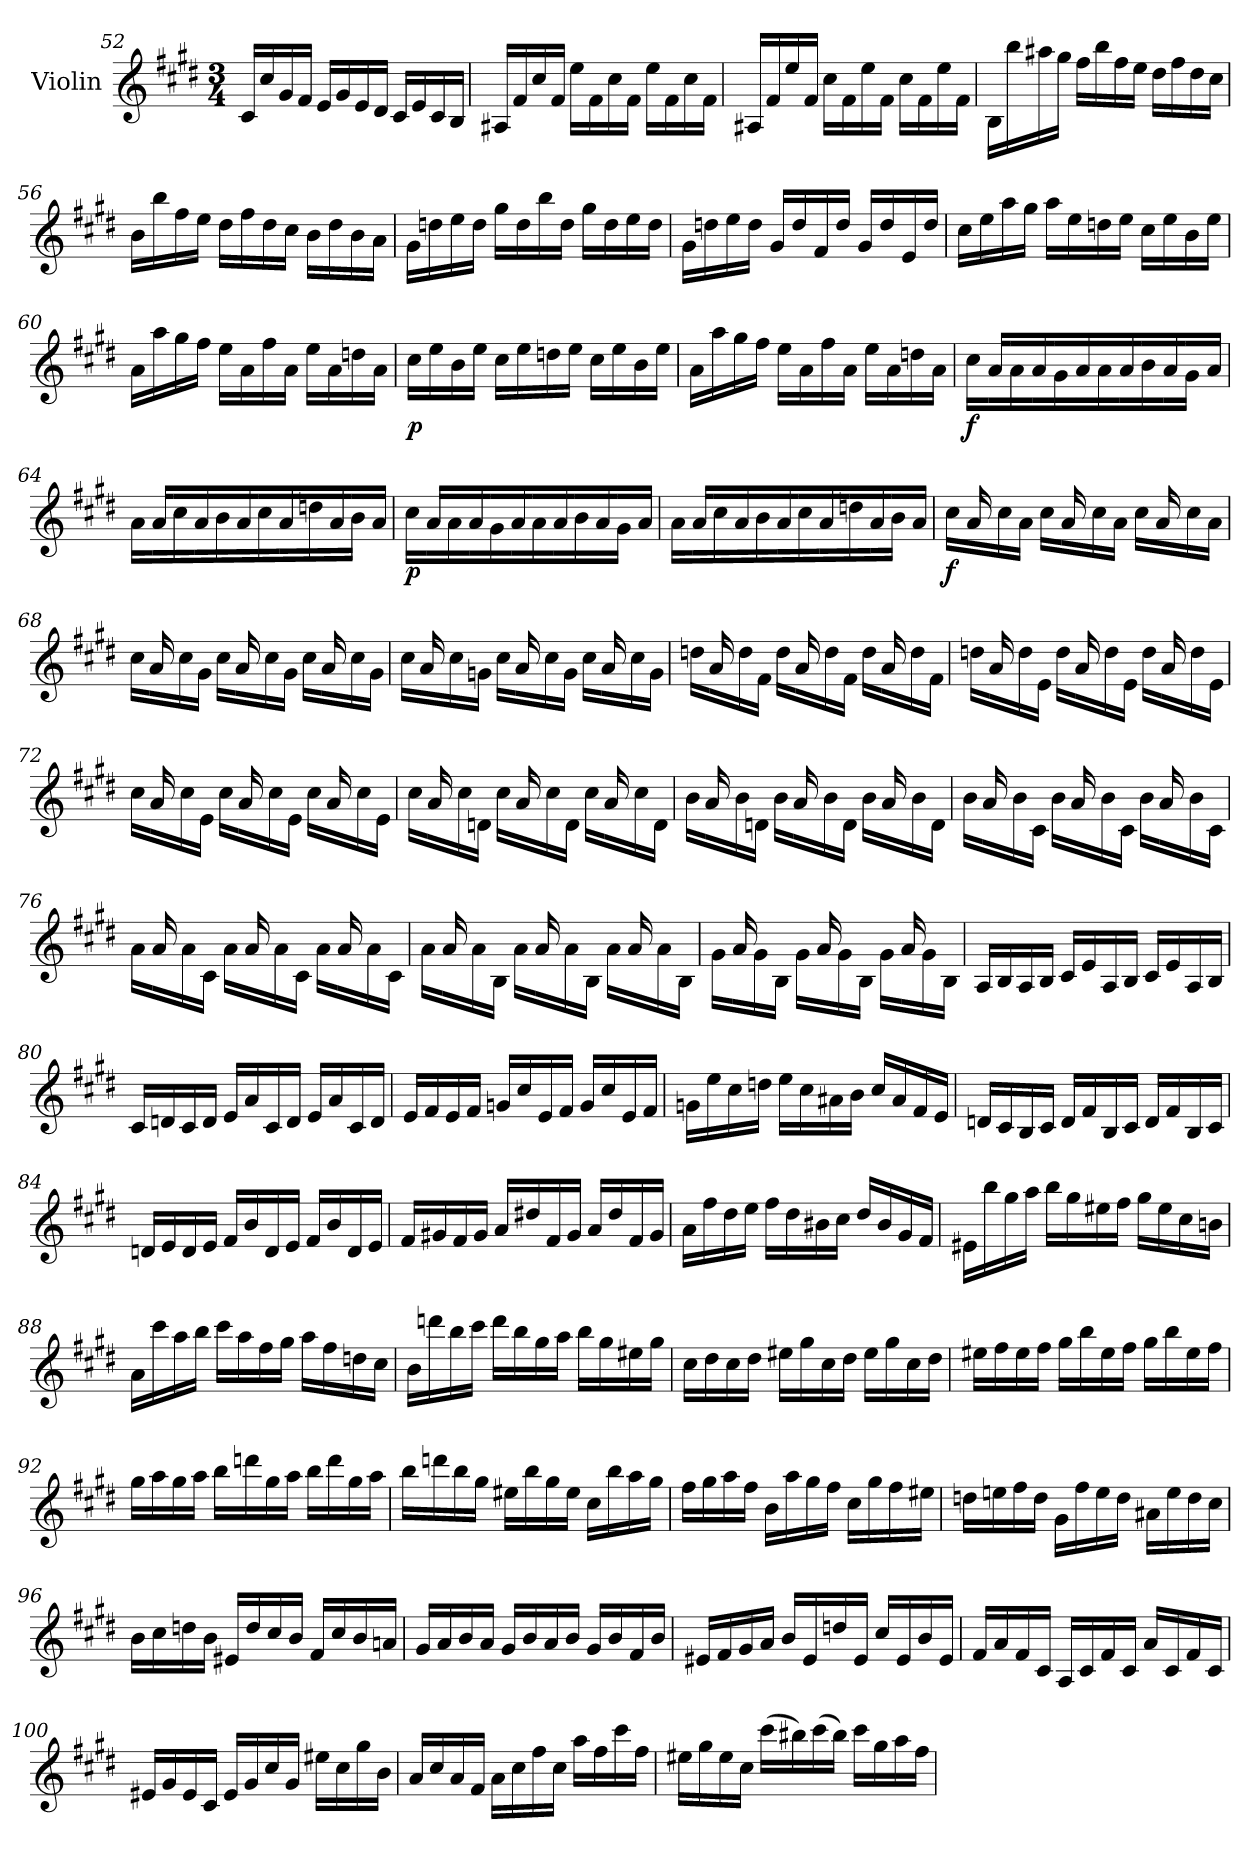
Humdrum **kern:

**kern	**dynam
*part1	*part1
*staff1	*staff1
*I"Violin	*
*I'Vln.	*
*clefG2	*
*k[f#c#g#d#]	*
*M3/4	*
=52	=52
16c#/LL	.
16cc#/	.
16g#/	.
16f#/JJ	.
16e/LL	.
16g#/	.
16e/	.
16d#/JJ	.
16c#/LL	.
16e/	.
16c#/	.
16B/JJ	.
!!LO:LB:g=z
=53	=53
16A#X/LL	.
16f#/	.
16cc#/	.
16f#/JJ	.
16ee\LL	.
16f#\	.
16cc#\	.
16f#\JJ	.
16ee\LL	.
16f#\	.
16cc#\	.
16f#\JJ	.
=54	=54
16A#X/LL	.
16f#/	.
16ee/	.
16f#/JJ	.
16cc#\LL	.
16f#\	.
16ee\	.
16f#\JJ	.
16cc#\LL	.
16f#\	.
16ee\	.
16f#\JJ	.
=55	=55
16B\LL	.
16bb\	.
16aa#X\	.
16gg#\JJ	.
16ff#\LL	.
16bb\	.
16ff#\	.
16ee\JJ	.
16dd#\LL	.
16ff#\	.
16dd#\	.
16cc#\JJ	.
=56	=56
16b\LL	.
16bb\	.
16ff#\	.
16ee\JJ	.
16dd#\LL	.
16ff#\	.
16dd#\	.
16cc#\JJ	.
16b\LL	.
16dd#\	.
16b\	.
16a\JJ	.
!!LO:LB:g=z
=57	=57
16g#\LL	.
16ddn\	.
16ee\	.
16dd\JJ	.
16gg#\LL	.
16dd\	.
16bb\	.
16dd\JJ	.
16gg#\LL	.
16dd\	.
16ee\	.
16dd\JJ	.
=58	=58
16g#\LL	.
16ddn\	.
16ee\	.
16dd\JJ	.
16g#/LL	.
16dd/	.
16f#/	.
16dd/JJ	.
16g#/LL	.
16dd/	.
16e/	.
16dd/JJ	.
=59	=59
16cc#\LL	.
16ee\	.
16aa\	.
16gg#\JJ	.
16aa\LL	.
16ee\	.
16ddn\	.
16ee\JJ	.
16cc#\LL	.
16ee\	.
16b\	.
16ee\JJ	.
=60	=60
16a\LL	.
16aa\	.
16gg#\	.
16ff#\JJ	.
16ee\LL	.
16a\	.
16ff#\	.
16a\JJ	.
16ee\LL	.
16a\	.
16ddn\	.
16a\JJ	.
!!LO:LB:g=z
=61	=61
!	!LO:DY:b
16cc#\LL	p
16ee\	.
16b\	.
16ee\JJ	.
16cc#\LL	.
16ee\	.
16ddn\	.
16ee\JJ	.
16cc#\LL	.
16ee\	.
16b\	.
16ee\JJ	.
=62	=62
16a\LL	.
16aa\	.
16gg#\	.
16ff#\JJ	.
16ee\LL	.
16a\	.
16ff#\	.
16a\JJ	.
16ee\LL	.
16a\	.
16ddn\	.
16a\JJ	.
=63	=63
*^	*
!	!	!LO:DY:b
16rcyy	16cc#\LL	f
16a/LL	16rffyy	.
16rcyy	16a\	.
16a/	16rffyy	.
16rcyy	16g#\	.
16a/	16rffyy	.
16rcyy	16a\	.
16a/	16rffyy	.
16rcyy	16b\	.
16a/	16rffyy	.
16rcyy	16g#\JJ	.
16a/JJ	16rffyy	.
=64	=64	=64
16rcyy	16a\LL	.
16a/LL	16rffyy	.
16rcyy	16cc#\	.
16a/	16rffyy	.
16rcyy	16b\	.
16a/	16rffyy	.
16rcyy	16cc#\	.
16a/	16rffyy	.
16rcyy	16ddn\	.
16a/	16rffyy	.
16rcyy	16b\JJ	.
16a/JJ	16rffyy	.
!!LO:LB:g=z	!!
=65	=65	=65
!	!	!LO:DY:b
16rcyy	16cc#\LL	p
16a/LL	16rffyy	.
16rcyy	16a\	.
16a/	16rffyy	.
16rcyy	16g#\	.
16a/	16rffyy	.
16rcyy	16a\	.
16a/	16rffyy	.
16rcyy	16b\	.
16a/	16rffyy	.
16rcyy	16g#\JJ	.
16a/JJ	16rffyy	.
=66	=66	=66
16rcyy	16a\LL	.
16a/LL	16rffyy	.
16rcyy	16cc#\	.
16a/	16rffyy	.
16rcyy	16b\	.
16a/	16rffyy	.
16rcyy	16cc#\	.
16a/	16rffyy	.
16rcyy	16ddn\	.
16a/	16rffyy	.
16rcyy	16b\JJ	.
16a/JJ	16rffyy	.
=67	=67	=67
!	!	!LO:DY:b
16ryy	16cc#\LL	f
16a/	16reeeyy	.
16ryy	16cc#\	.
16ryy	16a\JJ	.
16ryy	16cc#\LL	.
16a/	16reeeyy	.
16ryy	16cc#\	.
16ryy	16a\JJ	.
16ryy	16cc#\LL	.
16a/	16reeeyy	.
16ryy	16cc#\	.
16ryy	16a\JJ	.
=68	=68	=68
16ryy	16cc#\LL	.
16a/	16reeeyy	.
16ryy	16cc#\	.
16ryy	16g#\JJ	.
16ryy	16cc#\LL	.
16a/	16reeeyy	.
16ryy	16cc#\	.
16ryy	16g#\JJ	.
16ryy	16cc#\LL	.
16a/	16reeeyy	.
16ryy	16cc#\	.
16ryy	16g#\JJ	.
!!LO:LB:g=z	!!
=69	=69	=69
16ryy	16cc#\LL	.
16a/	16reeeyy	.
16ryy	16cc#\	.
16ryy	16gn\JJ	.
16ryy	16cc#\LL	.
16a/	16reeeyy	.
16ryy	16cc#\	.
16ryy	16g\JJ	.
16ryy	16cc#\LL	.
16a/	16reeeyy	.
16ryy	16cc#\	.
16ryy	16g\JJ	.
=70	=70	=70
16ryy	16ddn\LL	.
16a/	16reeeyy	.
16ryy	16dd\	.
16ryy	16f#\JJ	.
16ryy	16dd\LL	.
16a/	16reeeyy	.
16ryy	16dd\	.
16ryy	16f#\JJ	.
16ryy	16dd\LL	.
16a/	16reeeyy	.
16ryy	16dd\	.
16ryy	16f#\JJ	.
!!LO:PB:g=z	!!
=71	=71	=71
16ryy	16ddn\LL	.
16a/	16reeeyy	.
16ryy	16dd\	.
16ryy	16e\JJ	.
16ryy	16dd\LL	.
16a/	16reeeyy	.
16ryy	16dd\	.
16ryy	16e\JJ	.
16ryy	16dd\LL	.
16a/	16reeeyy	.
16ryy	16dd\	.
16ryy	16e\JJ	.
=72	=72	=72
16ryy	16cc#\LL	.
16a/	16reeeyy	.
16ryy	16cc#\	.
16ryy	16e\JJ	.
16ryy	16cc#\LL	.
16a/	16reeeyy	.
16ryy	16cc#\	.
16ryy	16e\JJ	.
16ryy	16cc#\LL	.
16a/	16reeeyy	.
16ryy	16cc#\	.
16ryy	16e\JJ	.
=73	=73	=73
16ryy	16cc#\LL	.
16a/	16reeeyy	.
16ryy	16cc#\	.
16ryy	16dn\JJ	.
16ryy	16cc#\LL	.
16a/	16reeeyy	.
16ryy	16cc#\	.
16ryy	16d\JJ	.
16ryy	16cc#\LL	.
16a/	16reeeyy	.
16ryy	16cc#\	.
16ryy	16d\JJ	.
=74	=74	=74
16ryy	16b\LL	.
16a/	16reeeyy	.
16ryy	16b\	.
16ryy	16dn\JJ	.
16ryy	16b\LL	.
16a/	16reeeyy	.
16ryy	16b\	.
16ryy	16d\JJ	.
16ryy	16b\LL	.
16a/	16reeeyy	.
16ryy	16b\	.
16ryy	16d\JJ	.
!!LO:LB:g=z	!!
=75	=75	=75
16ryy	16b\LL	.
16a/	16reeeyy	.
16ryy	16b\	.
16ryy	16c#\JJ	.
16ryy	16b\LL	.
16a/	16reeeyy	.
16ryy	16b\	.
16ryy	16c#\JJ	.
16ryy	16b\LL	.
16a/	16reeeyy	.
16ryy	16b\	.
16ryy	16c#\JJ	.
=76	=76	=76
16ryy	16a\LL	.
16a/	16reeeyy	.
16ryy	16a\	.
16ryy	16c#\JJ	.
16ryy	16a\LL	.
16a/	16reeeyy	.
16ryy	16a\	.
16ryy	16c#\JJ	.
16ryy	16a\LL	.
16a/	16reeeyy	.
16ryy	16a\	.
16ryy	16c#\JJ	.
=77	=77	=77
16ryy	16a\LL	.
16a/	16reeeyy	.
16ryy	16a\	.
16ryy	16B\JJ	.
16ryy	16a\LL	.
16a/	16reeeyy	.
16ryy	16a\	.
16ryy	16B\JJ	.
16ryy	16a\LL	.
16a/	16reeeyy	.
16ryy	16a\	.
16ryy	16B\JJ	.
=78	=78	=78
16ryy	16g#\LL	.
16a/	16reeeyy	.
16ryy	16g#\	.
16ryy	16B\JJ	.
16ryy	16g#\LL	.
16a/	16reeeyy	.
16ryy	16g#\	.
16ryy	16B\JJ	.
16ryy	16g#\LL	.
16a/	16reeeyy	.
16ryy	16g#\	.
16ryy	16B\JJ	.
*v	*v	*
!!LO:LB:g=z
=79	=79
16A/LL	.
16B/	.
16A/	.
16B/JJ	.
16c#/LL	.
16e/	.
16A/	.
16B/JJ	.
16c#/LL	.
16e/	.
16A/	.
16B/JJ	.
=80	=80
16c#/LL	.
16dn/	.
16c#/	.
16d/JJ	.
16e/LL	.
16a/	.
16c#/	.
16d/JJ	.
16e/LL	.
16a/	.
16c#/	.
16d/JJ	.
=81	=81
16e/LL	.
16f#/	.
16e/	.
16f#/JJ	.
16gn/LL	.
16cc#/	.
16e/	.
16f#/JJ	.
16g/LL	.
16cc#/	.
16e/	.
16f#/JJ	.
=82	=82
16gn\LL	.
16ee\	.
16cc#\	.
16ddn\JJ	.
16ee\LL	.
16cc#\	.
16a#X\	.
16b\JJ	.
16cc#/LL	.
16a#/	.
16f#/	.
16e/JJ	.
!!LO:LB:g=z
=83	=83
16dn/LL	.
16c#/	.
16B/	.
16c#/JJ	.
16d/LL	.
16f#/	.
16B/	.
16c#/JJ	.
16d/LL	.
16f#/	.
16B/	.
16c#/JJ	.
=84	=84
16dn/LL	.
16e/	.
16d/	.
16e/JJ	.
16f#/LL	.
16b/	.
16d/	.
16e/JJ	.
16f#/LL	.
16b/	.
16d/	.
16e/JJ	.
=85	=85
16f#/LL	.
16g#X/	.
16f#/	.
16g#/JJ	.
16a/LL	.
16dd#X/	.
16f#/	.
16g#/JJ	.
16a/LL	.
16dd#/	.
16f#/	.
16g#/JJ	.
=86	=86
16a\LL	.
16ff#\	.
16dd#\	.
16ee\JJ	.
16ff#\LL	.
16dd#\	.
16b#X\	.
16cc#\JJ	.
16dd#/LL	.
16b#/	.
16g#/	.
16f#/JJ	.
!!LO:LB:g=z
=87	=87
16e#X\LL	.
16bb\	.
16gg#\	.
16aa\JJ	.
16bb\LL	.
16gg#\	.
16ee#X\	.
16ff#\JJ	.
16gg#\LL	.
16ee#\	.
16cc#\	.
16bn\JJ	.
=88	=88
16a\LL	.
16ccc#\	.
16aa\	.
16bb\JJ	.
16ccc#\LL	.
16aa\	.
16ff#\	.
16gg#\JJ	.
16aa\LL	.
16ff#\	.
16ddn\	.
16cc#\JJ	.
=89	=89
16b\LL	.
16dddn\	.
16bb\	.
16ccc#\JJ	.
16ddd\LL	.
16bb\	.
16gg#\	.
16aa\JJ	.
16bb\LL	.
16gg#\	.
16ee#X\	.
16gg#\JJ	.
!!LO:LB:g=z
=90	=90
16cc#\LL	.
16dd#\	.
16cc#\	.
16dd#\JJ	.
16ee#X\LL	.
16gg#\	.
16cc#\	.
16dd#\JJ	.
16ee#\LL	.
16gg#\	.
16cc#\	.
16dd#\JJ	.
=91	=91
16ee#X\LL	.
16ff#\	.
16ee#\	.
16ff#\JJ	.
16gg#\LL	.
16bb\	.
16ee#\	.
16ff#\JJ	.
16gg#\LL	.
16bb\	.
16ee#\	.
16ff#\JJ	.
=92	=92
16gg#\LL	.
16aa\	.
16gg#\	.
16aa\JJ	.
16bb\LL	.
16dddn\	.
16gg#\	.
16aa\JJ	.
16bb\LL	.
16ddd\	.
16gg#\	.
16aa\JJ	.
=93	=93
16bb\LL	.
16dddn\	.
16bb\	.
16gg#\JJ	.
16ee#X\LL	.
16bb\	.
16gg#\	.
16ee#\JJ	.
16cc#\LL	.
16bb\	.
16aa\	.
16gg#\JJ	.
!!LO:LB:g=z
=94	=94
16ff#\LL	.
16gg#\	.
16aa\	.
16ff#\JJ	.
16b\LL	.
16aa\	.
16gg#\	.
16ff#\JJ	.
16cc#\LL	.
16gg#\	.
16ff#\	.
16ee#X\JJ	.
=95	=95
16ddn\LL	.
16een\	.
16ff#\	.
16dd\JJ	.
16g#\LL	.
16ff#\	.
16ee\	.
16dd\JJ	.
16a#X\LL	.
16ee\	.
16dd\	.
16cc#\JJ	.
=96	=96
16b\LL	.
16cc#\	.
16ddn\	.
16b\JJ	.
16e#X/LL	.
16dd/	.
16cc#/	.
16b/JJ	.
16f#/LL	.
16cc#/	.
16b/	.
16an/JJ	.
=97	=97
16g#/LL	.
16a/	.
16b/	.
16a/JJ	.
16g#/LL	.
16b/	.
16a/	.
16b/JJ	.
16g#/LL	.
16b/	.
16f#/	.
16b/JJ	.
!!LO:LB:g=z
=98	=98
16e#X/LL	.
16f#/	.
16g#/	.
16a/JJ	.
16b/LL	.
16e#/	.
16ddn/	.
16e#/JJ	.
16cc#/LL	.
16e#/	.
16b/	.
16e#/JJ	.
=99	=99
16f#/LL	.
16a/	.
16f#/	.
16c#/JJ	.
16A/LL	.
16c#/	.
16f#/	.
16c#/JJ	.
16a/LL	.
16c#/	.
16f#/	.
16c#/JJ	.
=100	=100
16e#X/LL	.
16g#/	.
16e#/	.
16c#/JJ	.
16e#/LL	.
16g#/	.
16cc#/	.
16g#/JJ	.
16ee#X\LL	.
16cc#\	.
16gg#\	.
16b\JJ	.
=101	=101
16a/LL	.
16cc#/	.
16a/	.
16f#/JJ	.
16a\LL	.
16cc#\	.
16ff#\	.
16cc#\JJ	.
16aa\LL	.
16ff#\	.
16ccc#\	.
16ff#\JJ	.
!!LO:LB:g=z
=102	=102
16ee#X\LL	.
16gg#\	.
16ee#\	.
16cc#\JJ	.
(>16ccc#\LL	.
16bb#X\)	.
(>16ccc#\	.
16bb#\JJ)	.
16ccc#\LL	.
16gg#\	.
16aa\	.
16ff#\JJ	.
=	=
*-	*-
